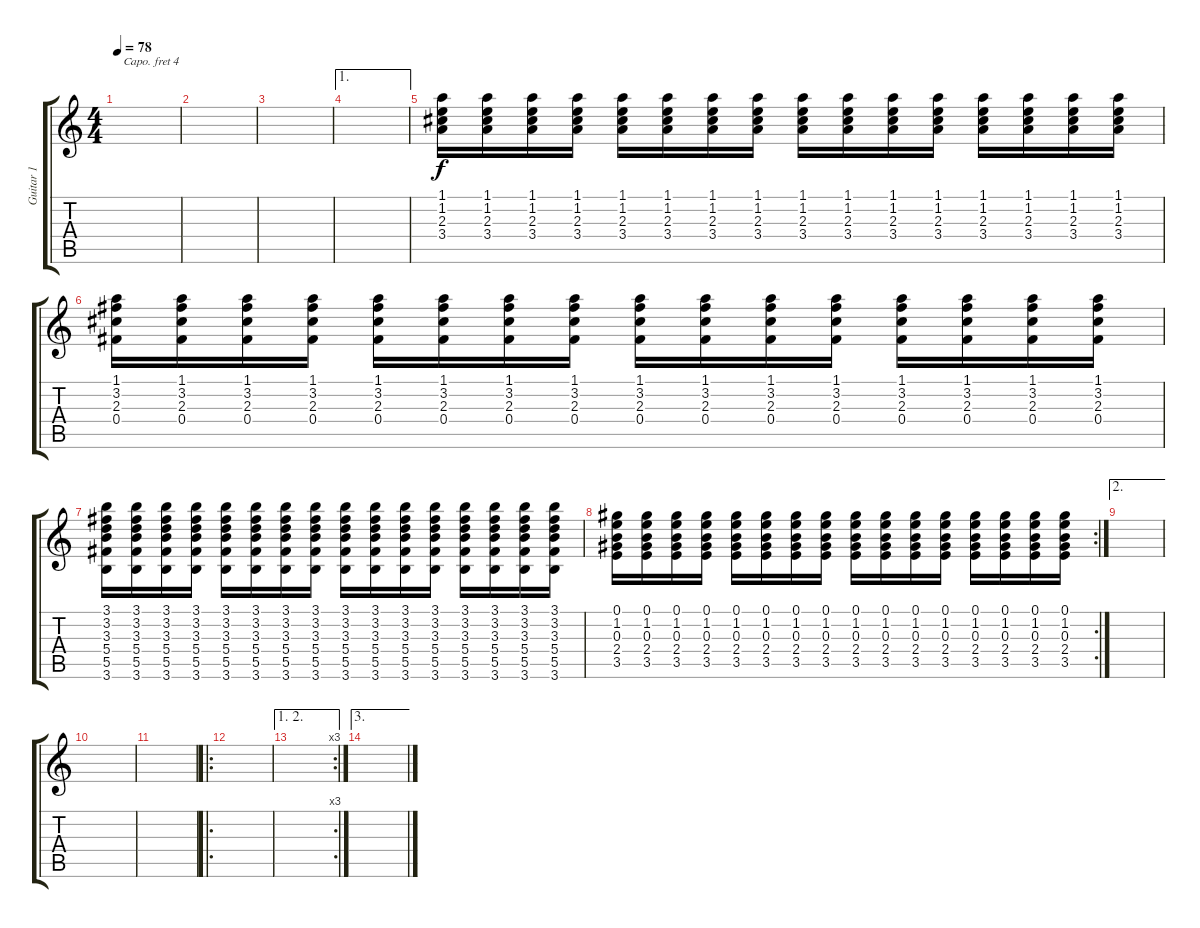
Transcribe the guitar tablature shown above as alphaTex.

\track ("Guitar 1" "Guitar 1") {instrument acousticguitarsteel}
\staff {score tabs}
\capo 4
\tuning (E4 B3 G3 D3 A2 E2) {hide}
\ts (4 4)
\tempo 78
\clef g2
\ks c
|
|
|
\ae 1
|
(1.1 1.2 2.3 3.4).16 (1.1 1.2 2.3 3.4).16 (1.1 1.2 2.3 3.4).16 (1.1 1.2 2.3 3.4).16 (1.1 1.2 2.3 3.4).16 (1.1 1.2 2.3 3.4).16 (1.1 1.2 2.3 3.4).16 (1.1 1.2 2.3 3.4).16 (1.1 1.2 2.3 3.4).16 (1.1 1.2 2.3 3.4).16 (1.1 1.2 2.3 3.4).16 (1.1 1.2 2.3 3.4).16 (1.1 1.2 2.3 3.4).16 (1.1 1.2 2.3 3.4).16 (1.1 1.2 2.3 3.4).16 (1.1 1.2 2.3 3.4).16 |
(1.1 3.2 2.3 0.4).16 (1.1 3.2 2.3 0.4).16 (1.1 3.2 2.3 0.4).16 (1.1 3.2 2.3 0.4).16 (1.1 3.2 2.3 0.4).16 (1.1 3.2 2.3 0.4).16 (1.1 3.2 2.3 0.4).16 (1.1 3.2 2.3 0.4).16 (1.1 3.2 2.3 0.4).16 (1.1 3.2 2.3 0.4).16 (1.1 3.2 2.3 0.4).16 (1.1 3.2 2.3 0.4).16 (1.1 3.2 2.3 0.4).16 (1.1 3.2 2.3 0.4).16 (1.1 3.2 2.3 0.4).16 (1.1 3.2 2.3 0.4).16 |
(3.1 3.2 3.3 5.4 5.5 3.6).16 (3.1 3.2 3.3 5.4 5.5 3.6).16 (3.1 3.2 3.3 5.4 5.5 3.6).16 (3.1 3.2 3.3 5.4 5.5 3.6).16 (3.1 3.2 3.3 5.4 5.5 3.6).16 (3.1 3.2 3.3 5.4 5.5 3.6).16 (3.1 3.2 3.3 5.4 5.5 3.6).16 (3.1 3.2 3.3 5.4 5.5 3.6).16 (3.1 3.2 3.3 5.4 5.5 3.6).16 (3.1 3.2 3.3 5.4 5.5 3.6).16 (3.1 3.2 3.3 5.4 5.5 3.6).16 (3.1 3.2 3.3 5.4 5.5 3.6).16 (3.1 3.2 3.3 5.4 5.5 3.6).16 (3.1 3.2 3.3 5.4 5.5 3.6).16 (3.1 3.2 3.3 5.4 5.5 3.6).16 (3.1 3.2 3.3 5.4 5.5 3.6).16 |
\rc 2
(0.1 1.2 0.3 2.4 3.5).16 (0.1 1.2 0.3 2.4 3.5).16 (0.1 1.2 0.3 2.4 3.5).16 (0.1 1.2 0.3 2.4 3.5).16 (0.1 1.2 0.3 2.4 3.5).16 (0.1 1.2 0.3 2.4 3.5).16 (0.1 1.2 0.3 2.4 3.5).16 (0.1 1.2 0.3 2.4 3.5).16 (0.1 1.2 0.3 2.4 3.5).16 (0.1 1.2 0.3 2.4 3.5).16 (0.1 1.2 0.3 2.4 3.5).16 (0.1 1.2 0.3 2.4 3.5).16 (0.1 1.2 0.3 2.4 3.5).16 (0.1 1.2 0.3 2.4 3.5).16 (0.1 1.2 0.3 2.4 3.5).16 (0.1 1.2 0.3 2.4 3.5).16 |
\ae 2
|
|
|
\ro
|
\ae (1 2)
\rc 3
|
\ae 3
